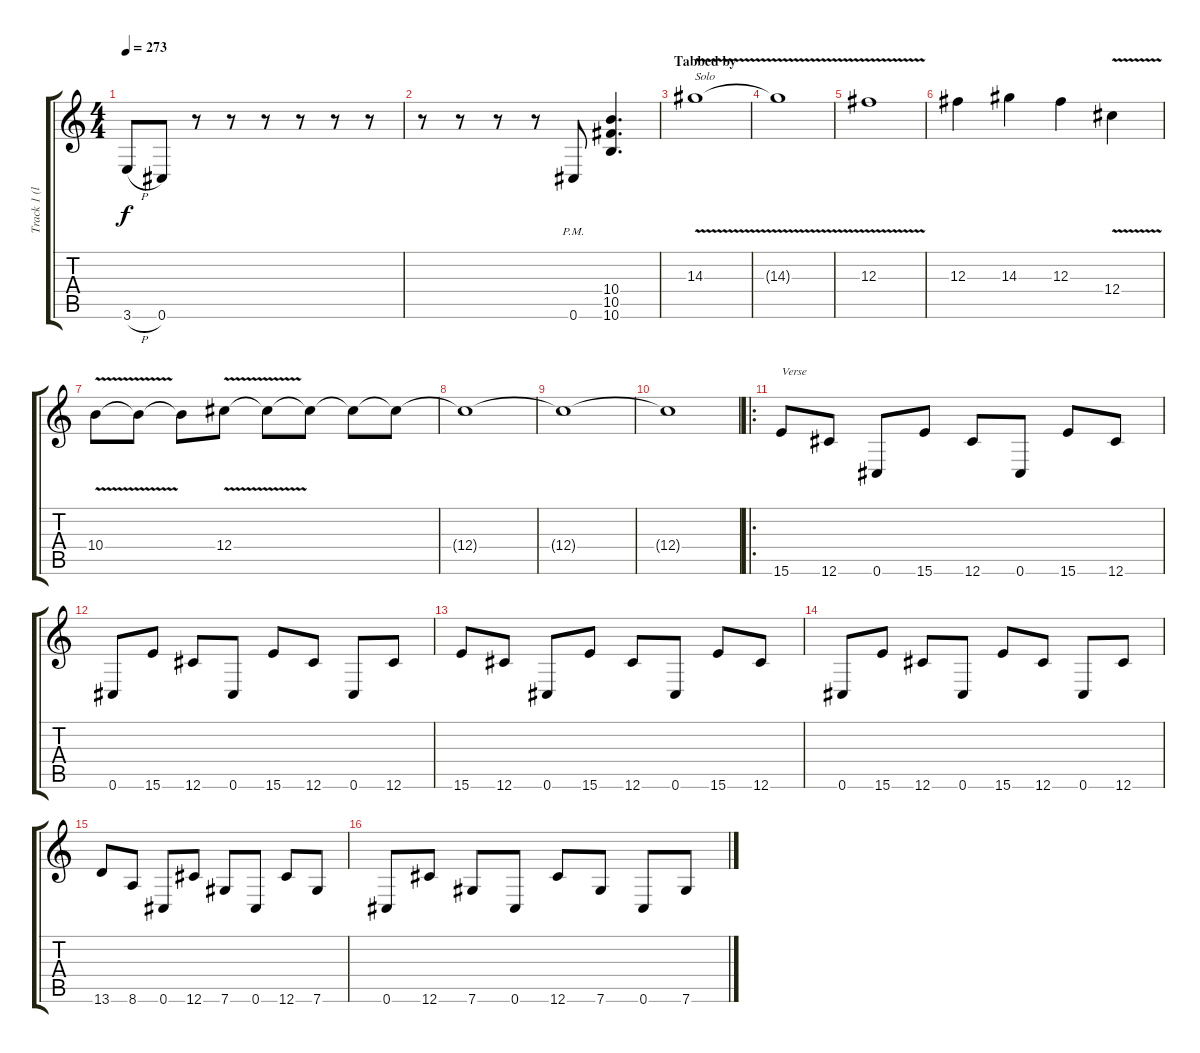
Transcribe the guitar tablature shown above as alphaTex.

\track ("Track 1 (left)" "Track 1 (l") {instrument overdrivenguitar}
\staff {score tabs}
\tuning (Eb4 Bb3 Gb3 Db3 Ab2 Db2) {hide}
\ts (4 4)
\tempo 273
\clef g2
\ks c
3.6{h}.8{dy f} 0.6.8 r.8 r.8 r.8 r.8 r.8 r.8 |
r.8 r.8 r.8 r.8 0.6{pm}.8 (10.4 10.5 10.6).4{d} |
\section ("" "Tabbed by")
14.3{v}.1{txt "Solo"} |
14.3{v t}.1 |
12.3{v}.1 |
12.3.4 14.3.4 12.3.4 12.4{v}.4 |
10.4{v}.8 10.4{t}.8 10.4{t}.8 12.4{v}.8 12.4{t}.8 12.4{t}.8 12.4{t}.8 12.4{t}.8 |
12.4{t}.1 |
12.4{t}.1 |
12.4{t}.1 |
\ro
15.6.8{txt "Verse"} 12.6.8 0.6.8 15.6.8 12.6.8 0.6.8 15.6.8 12.6.8 |
0.6.8 15.6.8 12.6.8 0.6.8 15.6.8 12.6.8 0.6.8 12.6.8 |
15.6.8 12.6.8 0.6.8 15.6.8 12.6.8 0.6.8 15.6.8 12.6.8 |
0.6.8 15.6.8 12.6.8 0.6.8 15.6.8 12.6.8 0.6.8 12.6.8 |
13.6.8 8.6.8 0.6.8 12.6.8 7.6.8 0.6.8 12.6.8 7.6.8 |
0.6.8 12.6.8 7.6.8 0.6.8 12.6.8 7.6.8 0.6.8 7.6.8
